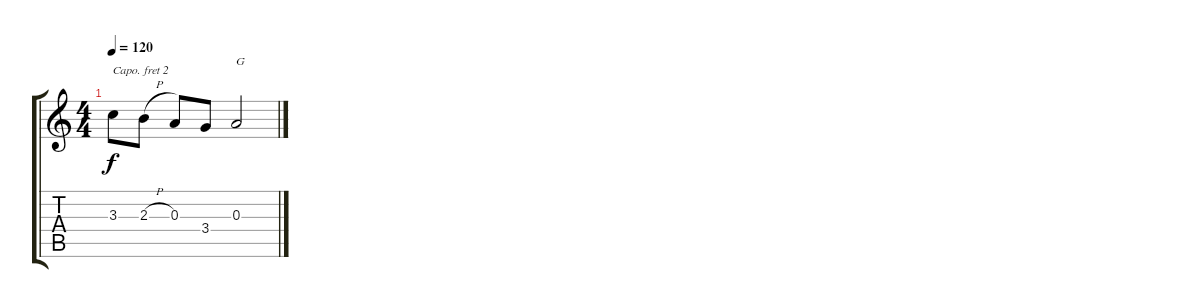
\track "" {instrument acousticguitarnylon}
\staff {score tabs}
\capo 2
\tuning (E4 B3 G3 D3 A2 E2) {hide}
\ts (4 4)
\tempo 120
\clef g2
\ks c
3.3.8{dy f} 2.3{h}.8 0.3.8 3.4.8 0.3.2{txt "G"}
